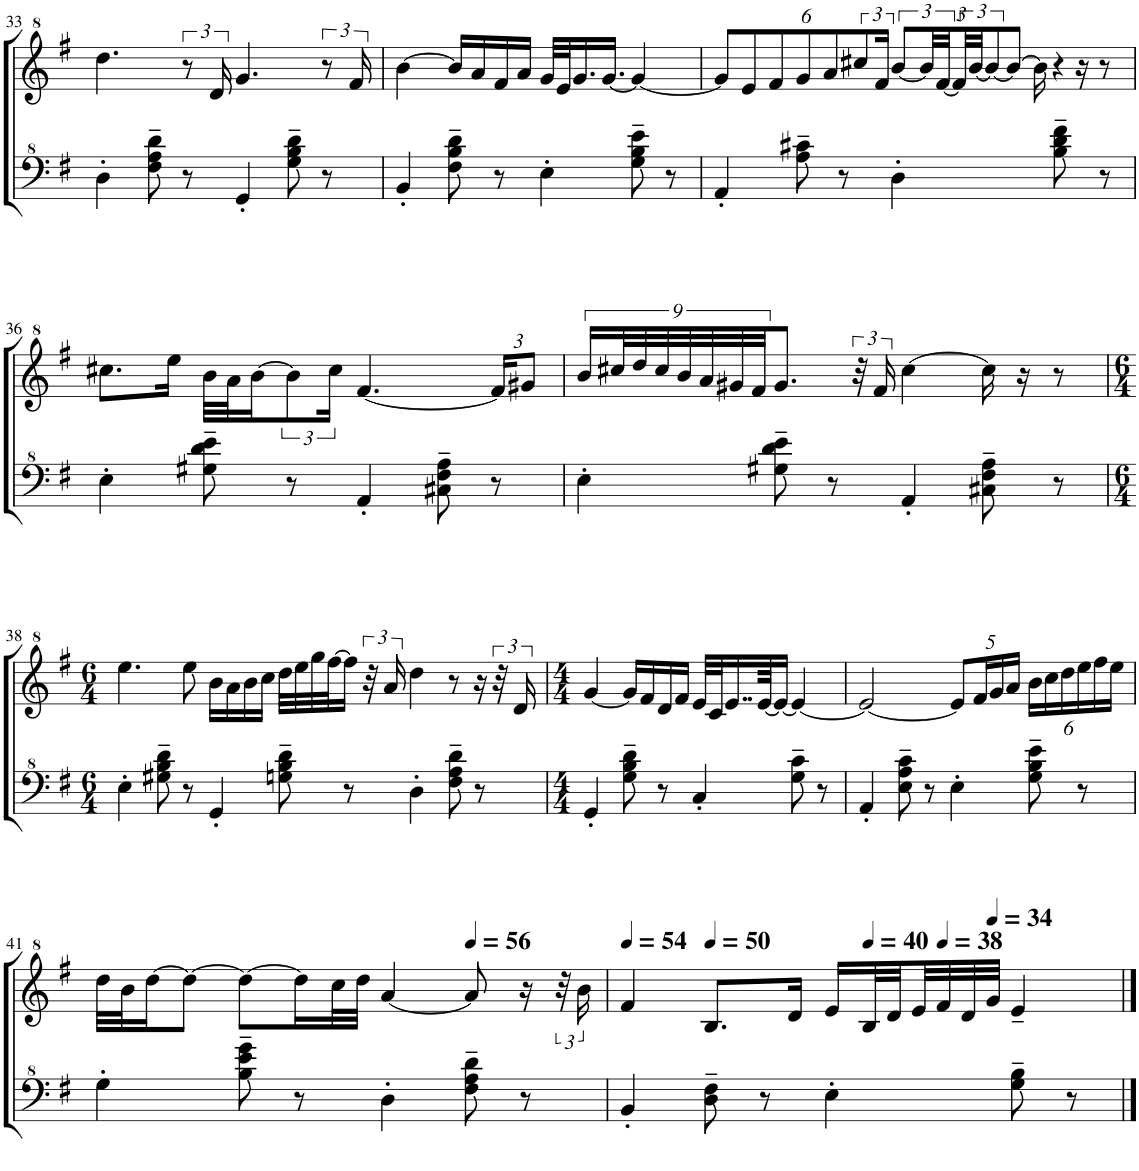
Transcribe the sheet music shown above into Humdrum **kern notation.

**kern	**kern
*part1	*part1
*staff2	*staff1
*I"Model III	*
!!LO:PB:g=z
*clefF^4	*clefG^2
*k[f#]	*k[f#]
*M2/2	*M2/2
*met(c|)	*met(c|)
=33	=33
4d'\	4.ddd\
8f#\~ 8a\~ 8dd\~	.
8r	12r
.	24dd/
4G'/	4.gg/
8g\~ 8b\~ 8dd\~	.
8r	12r
.	24ff#/
=34	=34
4B'/	[4bb\
8f#\~ 8b\~ 8dd\~	16bb/LL]
.	16aa/
8r	16ff#/
.	16aa/JJ
4e'\	32gg/LLL
.	32ee/J
.	16.gg/
.	[16.gg/JJ
8g\~ 8b\~ 8ee\~	4gg/_
8r	.
=35	=35
*	*Xbrackettup
4A'/	12gg/L]
.	12ee/
.	12ff#/
8a\~ 8cc#X\~	12gg/
.	12aa/
8r	.
.	18ccc#X/
.	36ff#/Jk
4d'\	[18bb/L
.	72bb/LL]
.	[72ff#/
.	72ff#/]
.	[72bb/JJ
.	18bb/_
.	12bb/J_
8b\~ 8dd\~ 8ff#\~	16bb\]
.	4r
8r	.
4ryy	.
.	16r
.	8r
!!LO:LB:g=z
=36	=36
4e'\	8.ccc#X\L
.	16eee\Jk
8g#X\~ 8dd\~ 8ee\~	32bb\LLL
.	32aa\J
.	[16bb\J
*	*brackettup
8r	12bb\]
.	24ccc#\Jk
4A'/	[4.ff#/
8c#X\~ 8f#\~ 8a\~	.
*	*Xbrackettup
8r	24ff#/KL]
.	12gg#X/J
=37	=37
*	*brackettup
4e'\	18bb/LL
.	36ccc#X/L
.	36ddd/
.	36ccc#/
.	36bb/
.	36aa/
.	36gg#X/
.	36ff#/JJ
8g#X\~ 8dd\~ 8ee\~	8.gg#/J
8r	.
.	48r
.	24ff#/
4A'/	[4ccc#\
8c#X\~ 8f#\~ 8a\~	16ccc#\]
.	16r
8r	8r
!!LO:LB:g=z
=38	=38
*M6/4	*M6/4
4e'\	4.eee\
8g#X\~ 8b\~ 8dd\~	.
8r	8eee\
4G'/	16bb\LL
.	16aa\
.	16bb\
.	16ccc\JJ
8gn\~ 8b\~ 8dd\~	32ddd\LLL
.	32eee\
.	32ggg\
.	[32fff#\J
8r	16fff#\JJ]
.	48r
.	24aa/
4d'\	4ddd\
8f#\~ 8a\~ 8dd\~	8r
8r	16r
.	48r
.	24dd/
=39	=39
*M4/4	*M4/4
4G'/	[4gg/
8g\~ 8b\~ 8dd\~	16gg/LL]
.	16ff#/
8r	16dd/
.	16ff#/JJ
4c'/	32ee/LLL
.	32cc/J
.	16..ee/
.	[64ee/KK
.	16ee/JJ_
8g\~ 8cc\~	4ee/_
8r	.
=40	=40
4A'/	2ee/_
8e\~ 8a\~ 8cc\~	.
8r	.
*	*Xbrackettup
4e'\	10ee/L]
.	20ff#/L
.	20gg/
.	20aa/JJ
8g\~ 8b\~ 8ee\~	24bb\LL
.	24ccc\
.	24ddd\
8r	24eee\
.	24fff#\
.	24eee\JJ
!!LO:LB:g=z
=41	=41
4g'\	32ddd\LLL
.	32bb\J
.	[16ddd\J
.	8ddd\J_
8b\~ 8ee\~ 8gg\~	8ddd\L_
8r	16ddd\L]
.	32ccc\L
.	32ddd\JJJ
4d'\	[4aa/
*	*MM56
8f#\~ 8a\~ 8dd\~	8aa/]
8r	16r
*	*brackettup
.	48r
.	24bb\
=42	=42
*	*MM54
4B'/	4ff#/
*	*MM50
8d\~ 8f#\~	8.b/L
8r	.
.	16dd/Jk
4e'\	16ee/LL
*	*MM40
.	32b/L
.	32dd/
.	32ee/
*	*MM38
.	32ff#/
.	32dd/
*	*MM34
.	32gg/JJJ
8g\~ 8b\~	4ee~/
8r	.
==	==
*-	*-
